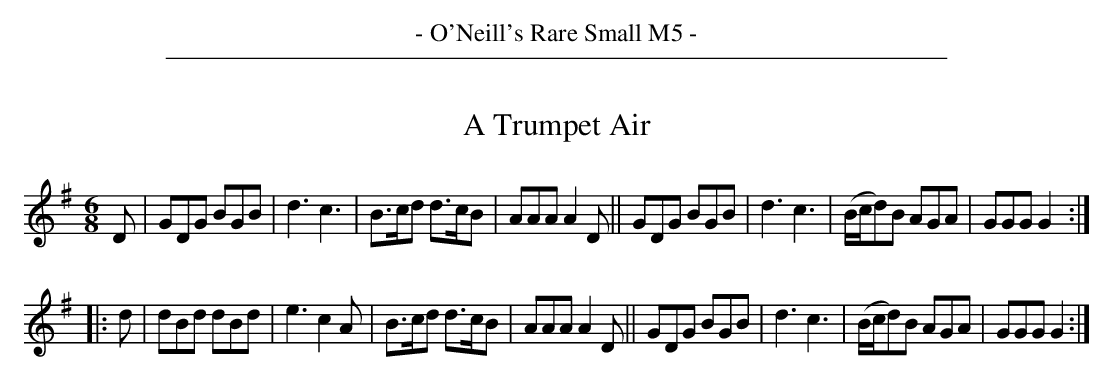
X:1
T: A Trumpet Air
M: 6/8
L: 1/8
K: G
D |\
GDG BGB | d3 c3 | B>cd d>cB | AAA A2D ||\
GDG BGB | d3 c3 | (B/c/d)B AGA | GGG G2 :|
|: d |\
dBd dBd | e3 c2A | B>cd d>cB | AAA A2D ||\
GDG BGB | d3 c3 | (B/c/d)B AGA | GGG G2 :|
